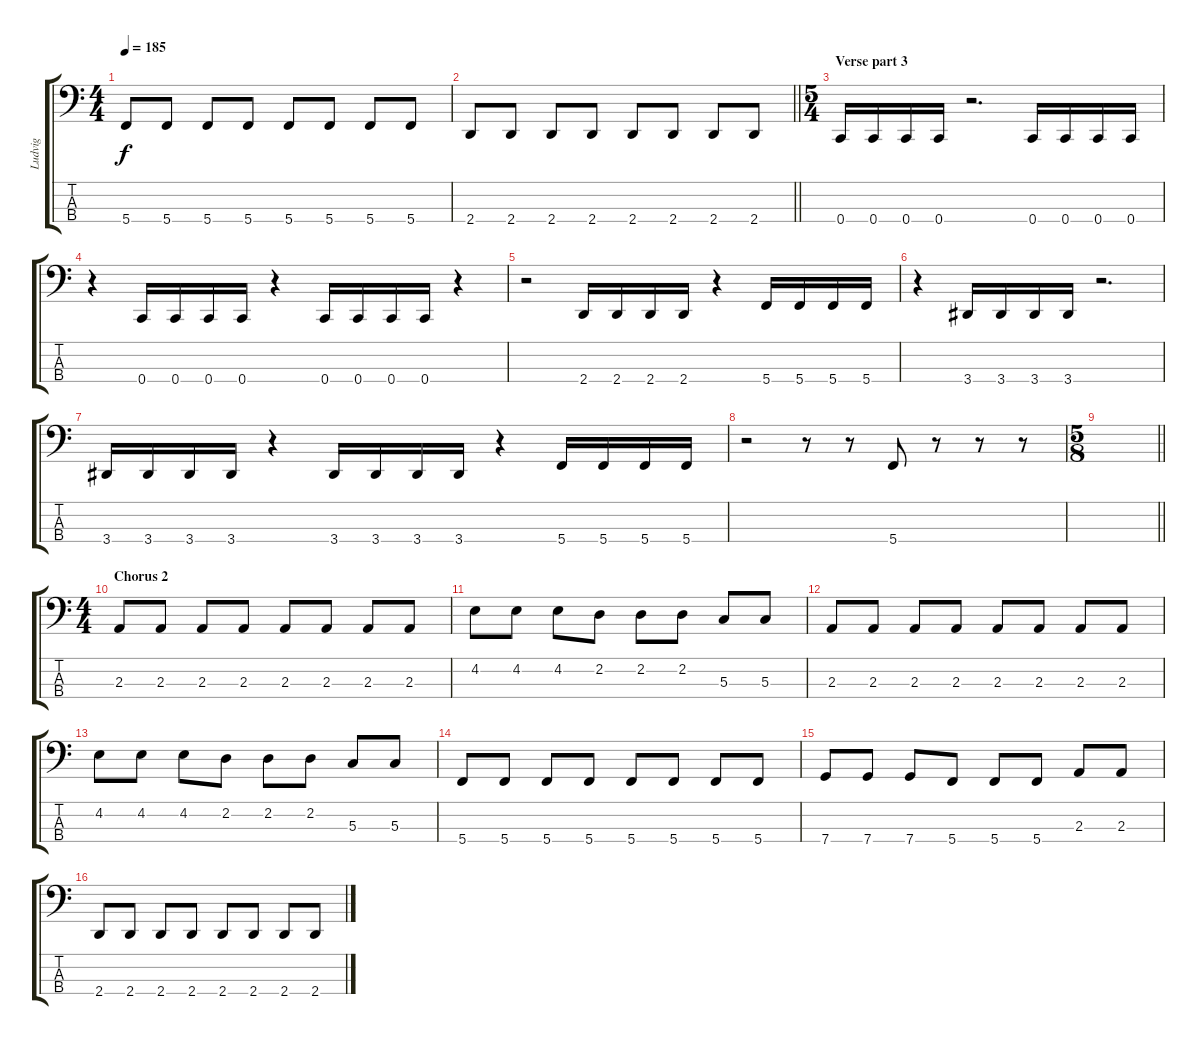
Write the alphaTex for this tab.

\track ("Ludvig" "Ludvig") {instrument electricbassfinger}
\staff {score tabs}
\tuning (F2 C2 G1 C1) {hide}
\ts (4 4)
\tempo 185
\clef f4
\ks c
5.4.8{dy f} 5.4.8 5.4.8 5.4.8 5.4.8 5.4.8 5.4.8 5.4.8 |
\barLineRight lightlight
2.4.8 2.4.8 2.4.8 2.4.8 2.4.8 2.4.8 2.4.8 2.4.8 |
\ts (5 4)
\section ("" "Verse part 3")
0.4.16 0.4.16 0.4.16 0.4.16 r.2{d} 0.4.16 0.4.16 0.4.16 0.4.16 |
r.4 0.4.16 0.4.16 0.4.16 0.4.16 r.4 0.4.16 0.4.16 0.4.16 0.4.16 r.4 |
r.2 2.4.16 2.4.16 2.4.16 2.4.16 r.4 5.4.16 5.4.16 5.4.16 5.4.16 |
r.4 3.4.16 3.4.16 3.4.16 3.4.16 r.2{d} |
3.4.16 3.4.16 3.4.16 3.4.16 r.4 3.4.16 3.4.16 3.4.16 3.4.16 r.4 5.4.16 5.4.16 5.4.16 5.4.16 |
r.2 r.8 r.8 5.4.8 r.8 r.8 r.8 |
\ts (5 8)
\barLineRight lightlight
|
\ts (4 4)
\section ("" "Chorus 2")
2.3.8 2.3.8 2.3.8 2.3.8 2.3.8 2.3.8 2.3.8 2.3.8 |
4.2.8 4.2.8 4.2.8 2.2.8 2.2.8 2.2.8 5.3.8 5.3.8 |
2.3.8 2.3.8 2.3.8 2.3.8 2.3.8 2.3.8 2.3.8 2.3.8 |
4.2.8 4.2.8 4.2.8 2.2.8 2.2.8 2.2.8 5.3.8 5.3.8 |
5.4.8 5.4.8 5.4.8 5.4.8 5.4.8 5.4.8 5.4.8 5.4.8 |
7.4.8 7.4.8 7.4.8 5.4.8 5.4.8 5.4.8 2.3.8 2.3.8 |
2.4.8 2.4.8 2.4.8 2.4.8 2.4.8 2.4.8 2.4.8 2.4.8
